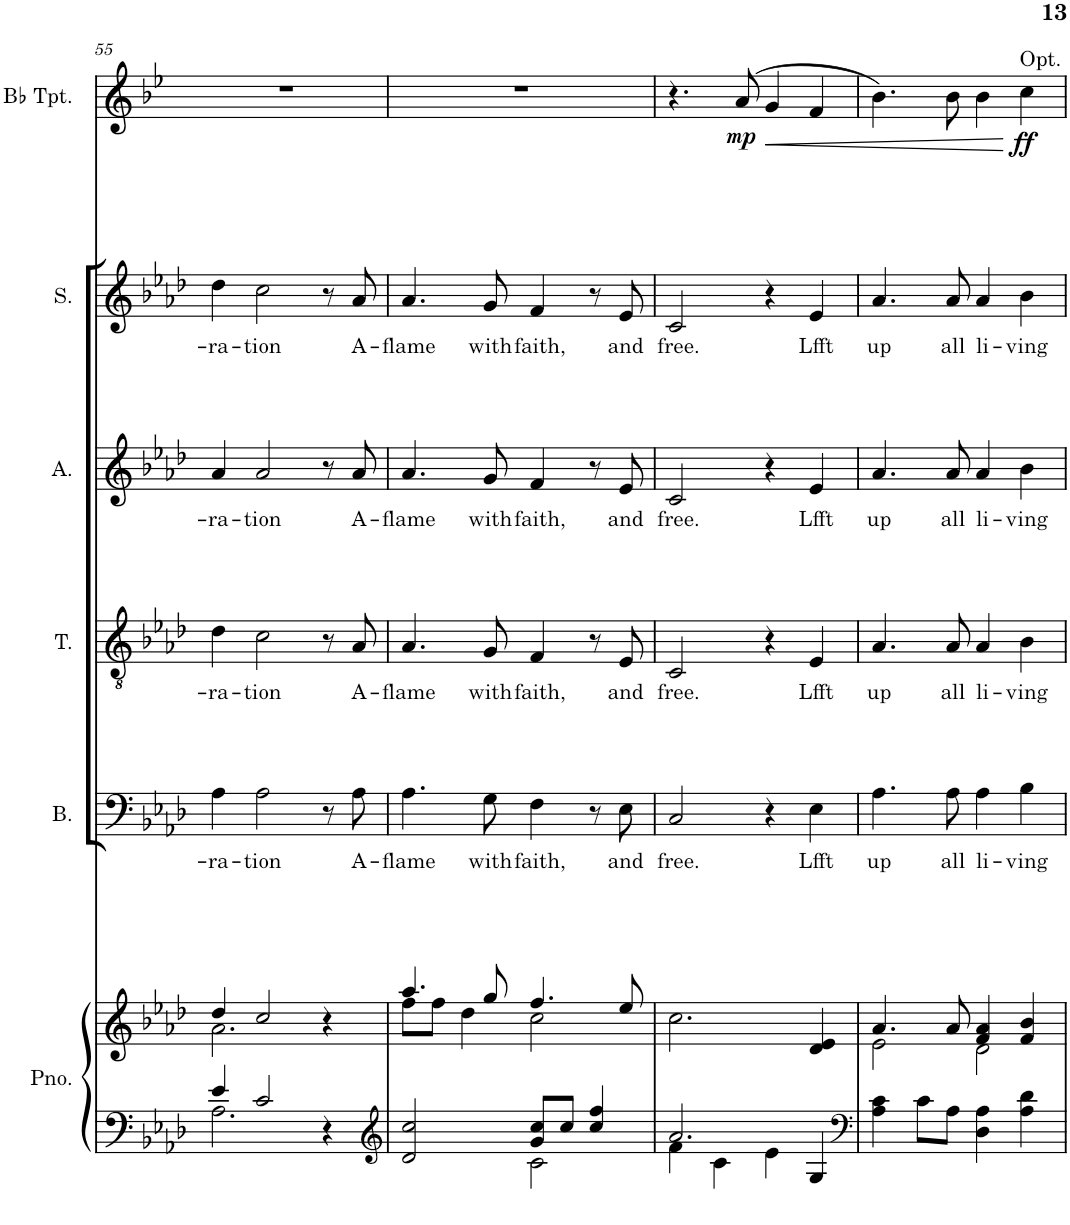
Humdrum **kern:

**kern	**kern	**kern	**text	**kern	**text	**kern	**text	**kern	**text	**kern	**dynam
*part6	*part6	*part5	*part5	*part4	*part4	*part3	*part3	*part2	*part2	*part1	*part1
*staff7	*staff6	*staff5	*staff5	*staff4	*staff4	*staff3	*staff3	*staff2	*staff2	*staff1	*staff1
*I"Piano	*	*I"Bass	*	*I"Tenor	*	*I"Alto	*	*I"Soprano	*	*I"Bb Trumpet	*
*I'Pno.	*	*I'B.	*	*I'T.	*	*I'A.	*	*I'S.	*	*I'Bb Tpt.	*
!!LO:PB:g=z
*clefF4	*clefG2	*clefF4	*	*clefGv2	*	*clefG2	*	*clefG2	*	*clefG2	*
*	*	*	*	*	*	*	*	*	*	*Trd1c2	*
*k[b-e-a-d-]	*k[b-e-a-d-]	*k[b-e-a-d-]	*	*k[b-e-a-d-]	*	*k[b-e-a-d-]	*	*k[b-e-a-d-]	*	*k[b-e-]	*
*M4/4	*M4/4	*M4/4	*	*M4/4	*	*M4/4	*	*M4/4	*	*M4/4	*
=55	=55	=55	=55	=55	=55	=55	=55	=55	=55	=55	=55
*^	*^	*	*	*	*	*	*	*	*	*	*
!	!	!	!	!	!LO:LY:b	!	!LO:LY:b	!	!LO:LY:b	!	!LO:LY:b	!	!
4e-/	2.A-\	4dd-/	2.a-\	4A-\	-ra-	4d-\	-ra-	4a-/	-ra-	4dd-\	-ra-	1r	.
!	!	!	!	!	!LO:LY:b	!	!LO:LY:b	!	!LO:LY:b	!	!LO:LY:b	!	!
2c/	.	2cc/	.	2A-\	-tion	2c\	-tion	2a-/	-tion	2cc\	-tion	.	.
4r	4ryy	4r	4ryy	8r	.	8r	.	8r	.	8r	.	.	.
!	!	!	!	!	!LO:LY:b	!	!LO:LY:b	!	!LO:LY:b	!	!LO:LY:b	!	!
.	.	.	.	8A-\	A-	8A-/	A-	8a-/	A-	8a-/	A-	.	.
=56	=56	=56	=56	=56	=56	=56	=56	=56	=56	=56	=56	=56	=56
*clefG2	*	*	*	*	*	*	*	*	*	*	*	*	*
!	!	!	!	!	!LO:LY:b	!	!LO:LY:b	!	!LO:LY:b	!	!LO:LY:b	!	!
2d-/ 2cc/	2ryy	4.aa-/	8ff\L	4.A-\	-flame	4.A-/	-flame	4.a-/	-flame	4.a-/	-flame	1r	.
.	.	.	8ff\J	.	.	.	.	.	.	.	.	.	.
.	.	.	4dd-\	.	.	.	.	.	.	.	.	.	.
!	!	!	!	!	!LO:LY:b	!	!LO:LY:b	!	!LO:LY:b	!	!LO:LY:b	!	!
.	.	8gg/	.	8G\	with	8G/	with	8g/	with	8g/	with	.	.
!	!	!	!	!	!LO:LY:b	!	!LO:LY:b	!	!LO:LY:b	!	!LO:LY:b	!	!
8g/ 8cc/L	2c\	4.ff/	2cc\	4F\	faith,	4F/	faith,	4f/	faith,	4f/	faith,	.	.
8cc/J	.	.	.	.	.	.	.	.	.	.	.	.	.
4cc/ 4ff/	.	.	.	8r	.	8r	.	8r	.	8r	.	.	.
!	!	!	!	!	!LO:LY:b	!	!LO:LY:b	!	!LO:LY:b	!	!LO:LY:b	!	!
.	.	8ee-/	.	8E-\	and	8E-/	and	8e-/	and	8e-/	and	.	.
*	*	*v	*v	*	*	*	*	*	*	*	*	*	*
=57	=57	=57	=57	=57	=57	=57	=57	=57	=57	=57	=57	=57
!	!	!	!	!LO:LY:b	!	!LO:LY:b	!	!LO:LY:b	!	!LO:LY:b	!	!
2.a-/	4f\	2.cc\	2C/	free.	2C/	free.	2c/	free.	2c/	free.	4.r	.
.	4c\	.	.	.	.	.	.	.	.	.	.	.
!	!	!	!	!	!	!	!	!	!	!	!	!LO:DY:b
.	.	.	.	.	.	.	.	.	.	.	(8a/	mp
!	!	!	!	!	!	!	!	!	!	!	!	!LO:HP:b
.	4e-\	.	4r	.	4r	.	4r	.	4r	.	4g/	<
!	!	!	!	!LO:LY:b	!	!LO:LY:b	!	!LO:LY:b	!	!LO:LY:b	!	!
4G/	4ryy	4d-/ 4e-/	4E-\	Lfft	4E-/	Lfft	4e-/	Lfft	4e-/	Lfft	4f/	.
*v	*v	*	*	*	*	*	*	*	*	*	*	*
=58	=58	=58	=58	=58	=58	=58	=58	=58	=58	=58	=58
*clefF4	*	*	*	*	*	*	*	*	*	*	*
*^	*^	*	*	*	*	*	*	*	*	*	*
!	!	!	!	!	!LO:LY:b	!	!LO:LY:b	!	!LO:LY:b	!	!LO:LY:b	!	!
*v	*v	*	*	*	*	*	*	*	*	*	*	*	*
4A-\ 4c\	4.a-/	2e-\	4.A-\	up	4.A-/	up	4.a-/	up	4.a-/	up	4.b-\)	.
8c\L	.	.	.	.	.	.	.	.	.	.	.	.
!	!	!	!	!LO:LY:b	!	!LO:LY:b	!	!LO:LY:b	!	!LO:LY:b	!	!
8A-\J	8a-/	.	8A-\	all	8A-/	all	8a-/	all	8a-/	all	8b-\	.
!	!	!	!	!LO:LY:b	!	!LO:LY:b	!	!LO:LY:b	!	!LO:LY:b	!	!
4D-\ 4A-\	4f/ 4a-/	2d-\	4A-\	li-	4A-/	li-	4a-/	li-	4a-/	li-	4b-\	.
!	!	!	!	!	!	!	!	!	!	!	!LO:TX:a:t=Opt.	!
!	!	!	!	!LO:LY:b	!	!LO:LY:b	!	!LO:LY:b	!	!LO:LY:b	!	!LO:DY:n=1:b
4A-\ 4d-\	4f/ 4b-/	.	4B-\	-ving	4B-\	-ving	4b-\	-ving	4b-\	-ving	4cc\	[ ff
*	*v	*v	*	*	*	*	*	*	*	*	*	*
=	=	=	=	=	=	=	=	=	=	=	=
*-	*-	*-	*-	*-	*-	*-	*-	*-	*-	*-	*-
